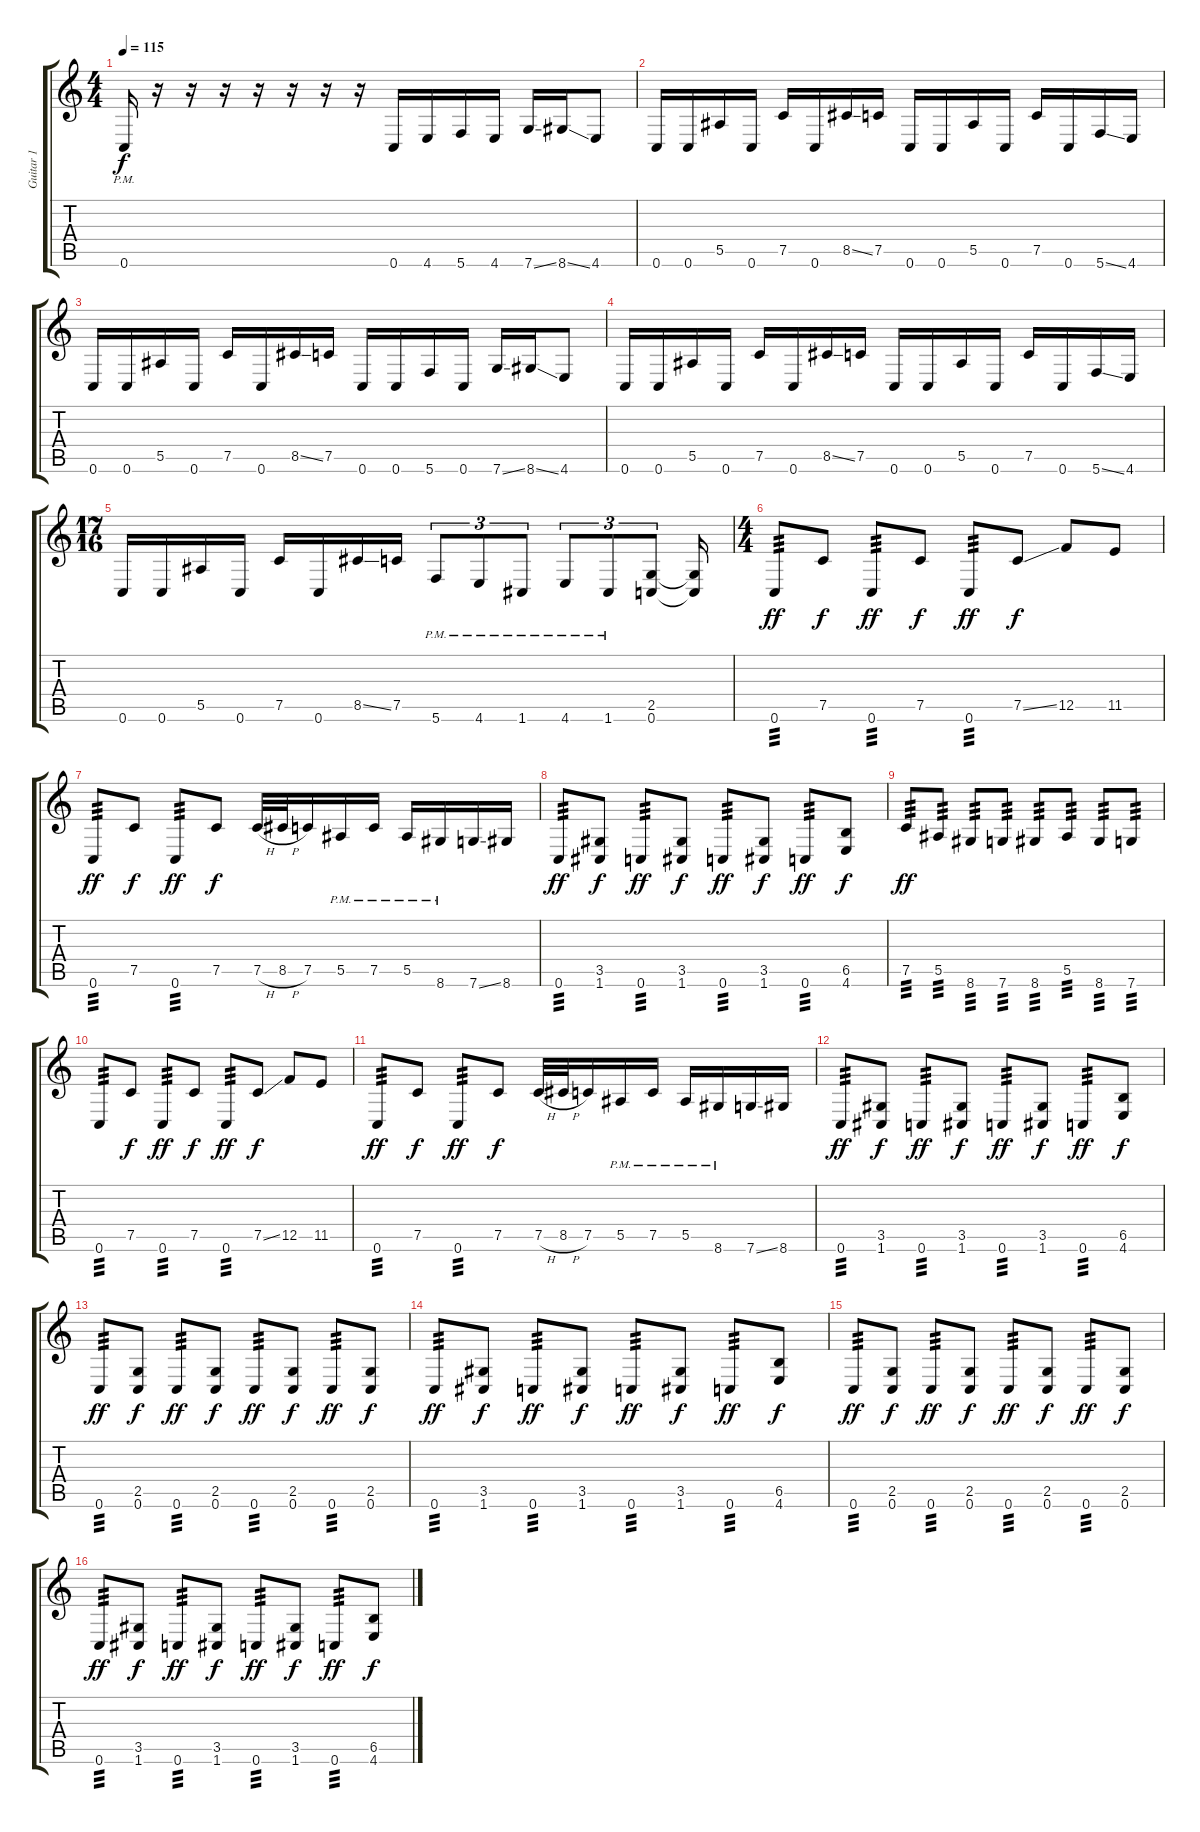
\track ("Guitar 1" "Guitar 1") {instrument distortionguitar}
\staff {score tabs}
\tuning (C4 G3 Eb3 Bb2 F2 C2) {hide}
\ts (4 4)
\tempo 115
\clef g2
\ks c
0.6{pm}.16{dy f} r.16 r.16 r.16 r.16 r.16 r.16 r.16 0.6.16 4.6.16 5.6.16 4.6.16 7.6{ss}.16 8.6{ss}.16 4.6.8 |
0.6.16 0.6.16 5.5.16 0.6.16 7.5.16 0.6.16 8.5{ss}.16 7.5.16 0.6.16 0.6.16 5.5.16 0.6.16 7.5.16 0.6.16 5.6{ss}.16 4.6.16 |
0.6.16 0.6.16 5.5.16 0.6.16 7.5.16 0.6.16 8.5{ss}.16 7.5.16 0.6.16 0.6.16 5.6.16 0.6.16 7.6{ss}.16 8.6{ss}.16 4.6.8 |
0.6.16 0.6.16 5.5.16 0.6.16 7.5.16 0.6.16 8.5{ss}.16 7.5.16 0.6.16 0.6.16 5.5.16 0.6.16 7.5.16 0.6.16 5.6{ss}.16 4.6.16 |
\ts (17 16)
0.6.16 0.6.16 5.5.16 0.6.16 7.5.16 0.6.16 8.5{ss}.16 7.5.16 5.6{pm}.8{tu (3 2)} 4.6{pm}.8{tu (3 2)} 1.6{pm}.8{tu (3 2)} 4.6{pm}.8{tu (3 2)} 1.6{pm}.8{tu (3 2)} (2.5 0.6).8{tu (3 2)} (2.5{t} 0.6{t}).16 |
\ts (4 4)
0.6.8{tp 3 dy ff} 7.5.8{dy f} 0.6.8{tp 3 dy ff} 7.5.8{dy f} 0.6.8{tp 3 dy ff} 7.5{ss}.8{dy f} 12.5.8 11.5.8 |
0.6.8{tp 3 dy ff} 7.5.8{dy f} 0.6.8{tp 3 dy ff} 7.5.8{dy f} 7.5{h}.32 8.5{h}.32 7.5.16 5.5{pm}.16 7.5{pm}.16 5.5{pm}.16 8.6{pm}.16 7.6{ss}.16 8.6.16 |
0.6.8{tp 3 dy ff} (3.5 1.6).8{dy f} 0.6.8{tp 3 dy ff} (3.5 1.6).8{dy f} 0.6.8{tp 3 dy ff} (3.5 1.6).8{dy f} 0.6.8{tp 3 dy ff} (6.5 4.6).8{dy f} |
7.5.8{tp 3 dy ff} 5.5.8{tp 3} 8.6.8{tp 3} 7.6.8{tp 3} 8.6.8{tp 3} 5.5.8{tp 3} 8.6.8{tp 3} 7.6.8{tp 3} |
0.6.8{tp 3} 7.5.8{dy f} 0.6.8{tp 3 dy ff} 7.5.8{dy f} 0.6.8{tp 3 dy ff} 7.5{ss}.8{dy f} 12.5.8 11.5.8 |
0.6.8{tp 3 dy ff} 7.5.8{dy f} 0.6.8{tp 3 dy ff} 7.5.8{dy f} 7.5{h}.32 8.5{h}.32 7.5.16 5.5{pm}.16 7.5{pm}.16 5.5{pm}.16 8.6{pm}.16 7.6{ss}.16 8.6.16 |
0.6.8{tp 3 dy ff} (3.5 1.6).8{dy f} 0.6.8{tp 3 dy ff} (3.5 1.6).8{dy f} 0.6.8{tp 3 dy ff} (3.5 1.6).8{dy f} 0.6.8{tp 3 dy ff} (6.5 4.6).8{dy f} |
0.6.8{tp 3 dy ff} (2.5 0.6).8{dy f} 0.6.8{tp 3 dy ff} (2.5 0.6).8{dy f} 0.6.8{tp 3 dy ff} (2.5 0.6).8{dy f} 0.6.8{tp 3 dy ff} (2.5 0.6).8{dy f} |
0.6.8{tp 3 dy ff} (3.5 1.6).8{dy f} 0.6.8{tp 3 dy ff} (3.5 1.6).8{dy f} 0.6.8{tp 3 dy ff} (3.5 1.6).8{dy f} 0.6.8{tp 3 dy ff} (6.5 4.6).8{dy f} |
0.6.8{tp 3 dy ff} (2.5 0.6).8{dy f} 0.6.8{tp 3 dy ff} (2.5 0.6).8{dy f} 0.6.8{tp 3 dy ff} (2.5 0.6).8{dy f} 0.6.8{tp 3 dy ff} (2.5 0.6).8{dy f} |
0.6.8{tp 3 dy ff} (3.5 1.6).8{dy f} 0.6.8{tp 3 dy ff} (3.5 1.6).8{dy f} 0.6.8{tp 3 dy ff} (3.5 1.6).8{dy f} 0.6.8{tp 3 dy ff} (6.5 4.6).8{dy f}
